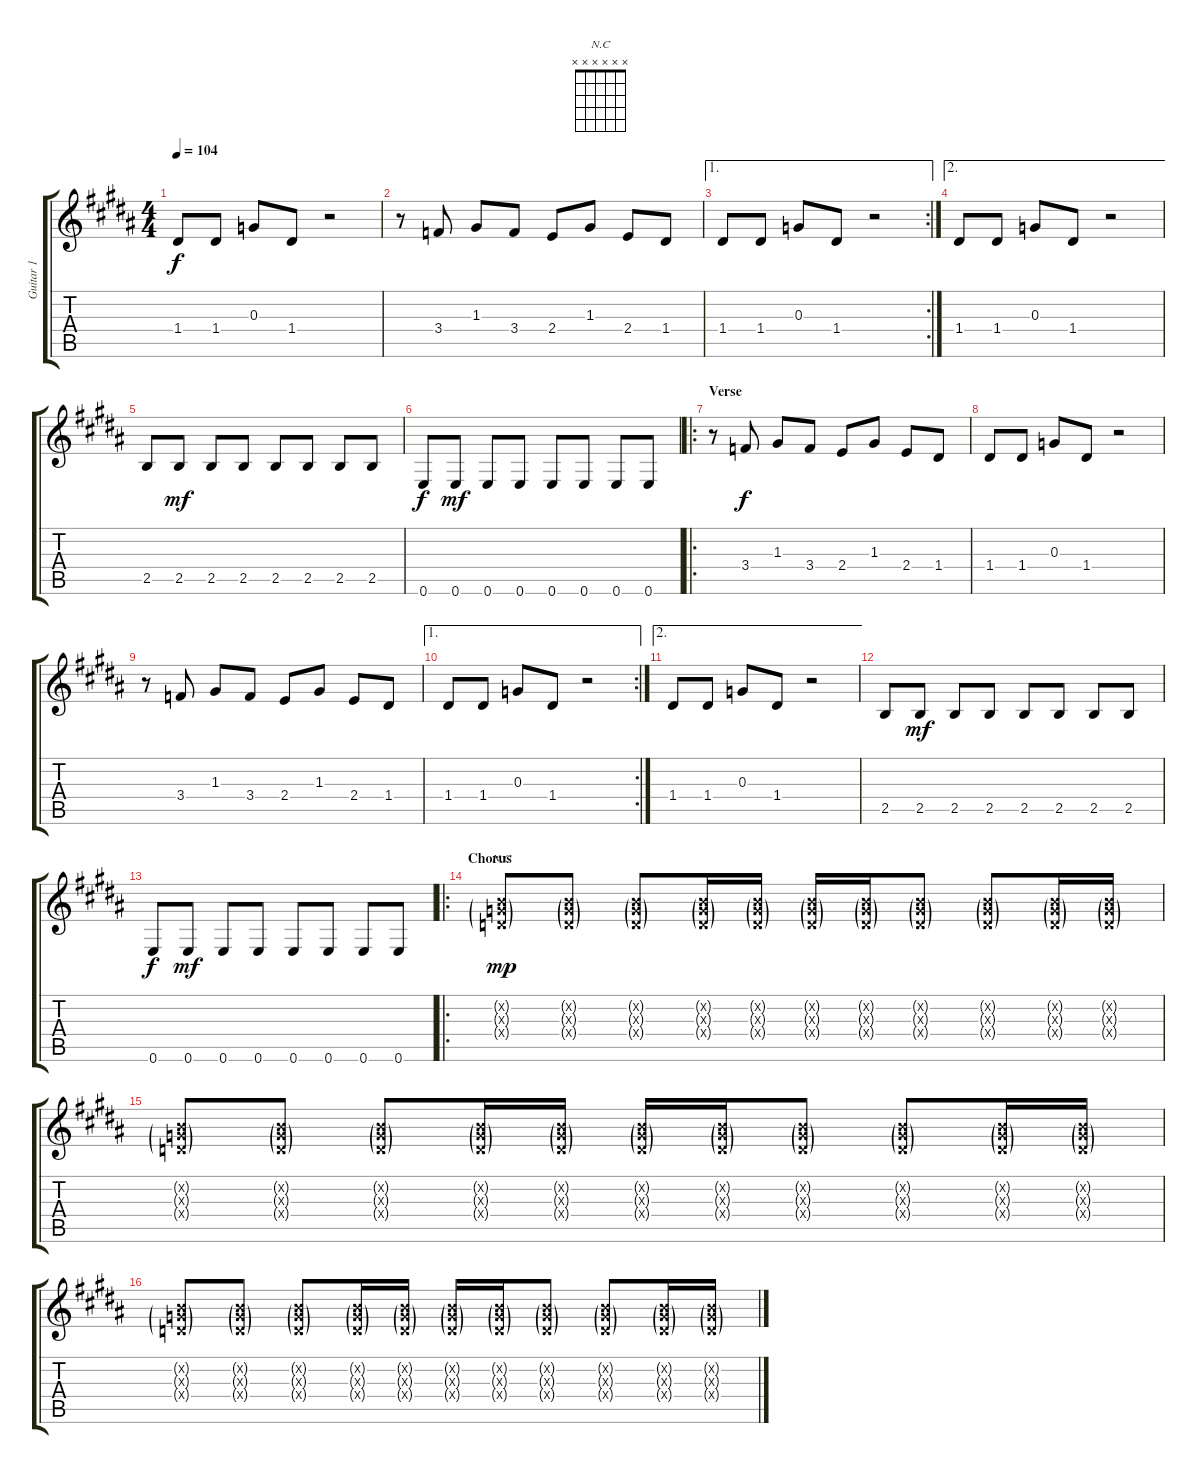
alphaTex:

\track ("Guitar 1" "Guitar 1") {instrument electricguitarclean}
\staff {score tabs}
\tuning (E4 B3 G3 D3 A2 E2) {hide}
\chord ("N.C" x x x x x x)
\ts (4 4)
\tempo 104
\clef g2
\ks b
1.4.8{dy f} 1.4.8 0.3.8 1.4.8 r.2 |
r.8 3.4.8 1.3.8 3.4.8 2.4.8 1.3.8 2.4.8 1.4.8 |
\ae 1
\rc 2
1.4.8 1.4.8 0.3.8 1.4.8 r.2 |
\ae 2
1.4.8 1.4.8 0.3.8 1.4.8 r.2 |
2.5.8 2.5.8{dy mf} 2.5.8 2.5.8 2.5.8 2.5.8 2.5.8 2.5.8 |
0.6.8{dy f} 0.6.8{dy mf} 0.6.8 0.6.8 0.6.8 0.6.8 0.6.8 0.6.8 |
\ro
\section ("" "Verse")
r.8 3.4.8{dy f} 1.3.8 3.4.8 2.4.8 1.3.8 2.4.8 1.4.8 |
1.4.8 1.4.8 0.3.8 1.4.8 r.2 |
r.8 3.4.8 1.3.8 3.4.8 2.4.8 1.3.8 2.4.8 1.4.8 |
\ae 1
\rc 2
1.4.8 1.4.8 0.3.8 1.4.8 r.2 |
\ae 2
1.4.8 1.4.8 0.3.8 1.4.8 r.2 |
2.5.8 2.5.8{dy mf} 2.5.8 2.5.8 2.5.8 2.5.8 2.5.8 2.5.8 |
0.6.8{dy f} 0.6.8{dy mf} 0.6.8 0.6.8 0.6.8 0.6.8 0.6.8 0.6.8 |
\ro
\section ("" "Chorus")
(0.2{g x} 0.3{g x} 0.4{g x}).8{ch "N.C" dy mp} (0.2{g x} 0.3{g x} 0.4{g x}).8 (0.2{g x} 0.3{g x} 0.4{g x}).8 (0.2{g x} 0.3{g x} 0.4{g x}).16 (0.2{g x} 0.3{g x} 0.4{g x}).16 (0.2{g x} 0.3{g x} 0.4{g x}).16 (0.2{g x} 0.3{g x} 0.4{g x}).16 (0.2{g x} 0.3{g x} 0.4{g x}).8 (0.2{g x} 0.3{g x} 0.4{g x}).8 (0.2{g x} 0.3{g x} 0.4{g x}).16 (0.2{g x} 0.3{g x} 0.4{g x}).16 |
(0.2{g x} 0.3{g x} 0.4{g x}).8 (0.2{g x} 0.3{g x} 0.4{g x}).8 (0.2{g x} 0.3{g x} 0.4{g x}).8 (0.2{g x} 0.3{g x} 0.4{g x}).16 (0.2{g x} 0.3{g x} 0.4{g x}).16 (0.2{g x} 0.3{g x} 0.4{g x}).16 (0.2{g x} 0.3{g x} 0.4{g x}).16 (0.2{g x} 0.3{g x} 0.4{g x}).8 (0.2{g x} 0.3{g x} 0.4{g x}).8 (0.2{g x} 0.3{g x} 0.4{g x}).16 (0.2{g x} 0.3{g x} 0.4{g x}).16 |
(0.2{g x} 0.3{g x} 0.4{g x}).8 (0.2{g x} 0.3{g x} 0.4{g x}).8 (0.2{g x} 0.3{g x} 0.4{g x}).8 (0.2{g x} 0.3{g x} 0.4{g x}).16 (0.2{g x} 0.3{g x} 0.4{g x}).16 (0.2{g x} 0.3{g x} 0.4{g x}).16 (0.2{g x} 0.3{g x} 0.4{g x}).16 (0.2{g x} 0.3{g x} 0.4{g x}).8 (0.2{g x} 0.3{g x} 0.4{g x}).8 (0.2{g x} 0.3{g x} 0.4{g x}).16 (0.2{g x} 0.3{g x} 0.4{g x}).16
